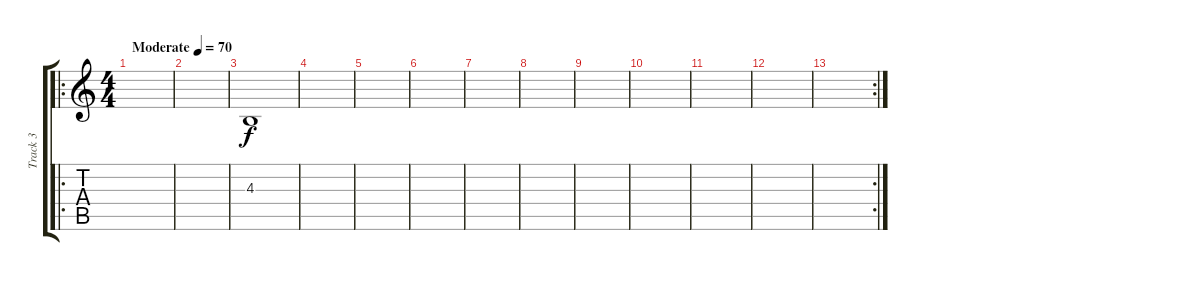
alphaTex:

\track ("Track 3" "Track 3") {instrument acousticgrandpiano}
\staff {score tabs}
\tuning (E4 B3 G3 D3 A2 E2) {hide}
\ro
\ts (4 4)
\tempo (70 "Moderate")
\clef g2
\ks c
|
|
4.3.1 |
|
|
|
|
|
|
|
|
|
\rc 2
